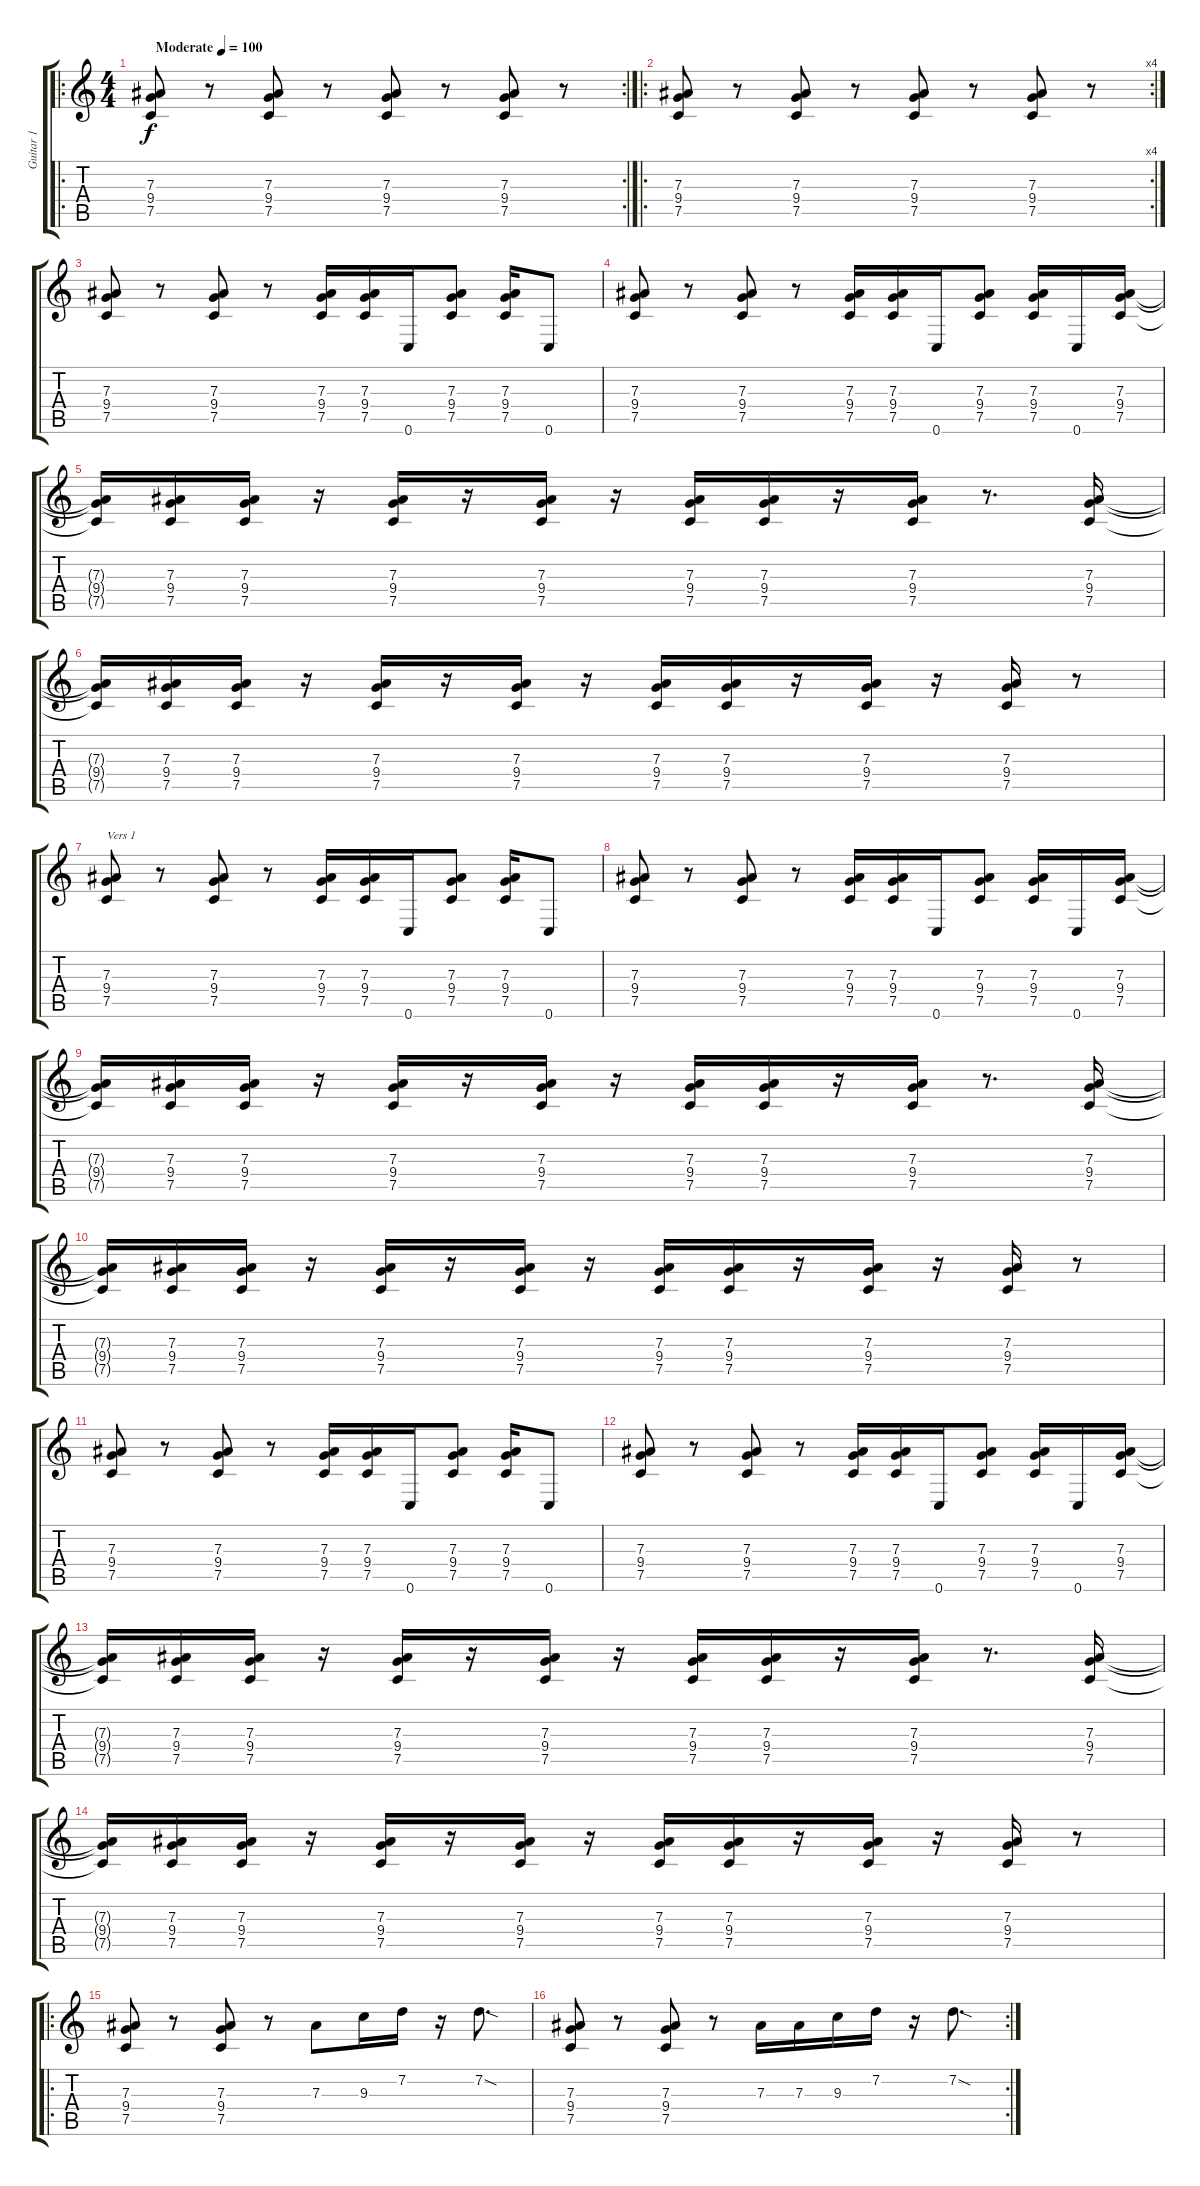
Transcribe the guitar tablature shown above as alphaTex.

\track ("Guitar 1" "Guitar 1") {instrument distortionguitar}
\staff {score tabs}
\tuning (C4 G3 Eb3 Bb2 F2 C2) {hide}
\ro
\rc 2
\ts (4 4)
\tempo (100 "Moderate")
\clef g2
\ks c
(7.3 9.4 7.5).8{dy f instrument distortionguitar} r.8 (7.3 9.4 7.5).8 r.8 (7.3 9.4 7.5).8 r.8 (7.3 9.4 7.5).8 r.8 |
\ro
\rc 4
(7.3 9.4 7.5).8 r.8 (7.3 9.4 7.5).8 r.8 (7.3 9.4 7.5).8 r.8 (7.3 9.4 7.5).8 r.8 |
(7.3 9.4 7.5).8 r.8 (7.3 9.4 7.5).8 r.8 (7.3 9.4 7.5).16 (7.3 9.4 7.5).16 0.6.16 (7.3 9.4 7.5).8 (7.3 9.4 7.5).16 0.6.8 |
(7.3 9.4 7.5).8 r.8 (7.3 9.4 7.5).8 r.8 (7.3 9.4 7.5).16 (7.3 9.4 7.5).16 0.6.16 (7.3 9.4 7.5).8 (7.3 9.4 7.5).16 0.6.16 (7.3 9.4 7.5).16 |
(7.3{t} 9.4{t} 7.5{t}).16 (7.3 9.4 7.5).16 (7.3 9.4 7.5).16 r.16 (7.3 9.4 7.5).16 r.16 (7.3 9.4 7.5).16 r.16 (7.3 9.4 7.5).16 (7.3 9.4 7.5).16 r.16 (7.3 9.4 7.5).16 r.8{d} (7.3 9.4 7.5).16 |
(7.3{t} 9.4{t} 7.5{t}).16 (7.3 9.4 7.5).16 (7.3 9.4 7.5).16 r.16 (7.3 9.4 7.5).16 r.16 (7.3 9.4 7.5).16 r.16 (7.3 9.4 7.5).16 (7.3 9.4 7.5).16 r.16 (7.3 9.4 7.5).16 r.16 (7.3 9.4 7.5).16 r.8 |
(7.3 9.4 7.5).8{txt "Vers 1"} r.8 (7.3 9.4 7.5).8 r.8 (7.3 9.4 7.5).16 (7.3 9.4 7.5).16 0.6.16 (7.3 9.4 7.5).8 (7.3 9.4 7.5).16 0.6.8 |
(7.3 9.4 7.5).8 r.8 (7.3 9.4 7.5).8 r.8 (7.3 9.4 7.5).16 (7.3 9.4 7.5).16 0.6.16 (7.3 9.4 7.5).8 (7.3 9.4 7.5).16 0.6.16 (7.3 9.4 7.5).16 |
(7.3{t} 9.4{t} 7.5{t}).16 (7.3 9.4 7.5).16 (7.3 9.4 7.5).16 r.16 (7.3 9.4 7.5).16 r.16 (7.3 9.4 7.5).16 r.16 (7.3 9.4 7.5).16 (7.3 9.4 7.5).16 r.16 (7.3 9.4 7.5).16 r.8{d} (7.3 9.4 7.5).16 |
(7.3{t} 9.4{t} 7.5{t}).16 (7.3 9.4 7.5).16 (7.3 9.4 7.5).16 r.16 (7.3 9.4 7.5).16 r.16 (7.3 9.4 7.5).16 r.16 (7.3 9.4 7.5).16 (7.3 9.4 7.5).16 r.16 (7.3 9.4 7.5).16 r.16 (7.3 9.4 7.5).16 r.8 |
(7.3 9.4 7.5).8 r.8 (7.3 9.4 7.5).8 r.8 (7.3 9.4 7.5).16 (7.3 9.4 7.5).16 0.6.16 (7.3 9.4 7.5).8 (7.3 9.4 7.5).16 0.6.8 |
(7.3 9.4 7.5).8 r.8 (7.3 9.4 7.5).8 r.8 (7.3 9.4 7.5).16 (7.3 9.4 7.5).16 0.6.16 (7.3 9.4 7.5).8 (7.3 9.4 7.5).16 0.6.16 (7.3 9.4 7.5).16 |
(7.3{t} 9.4{t} 7.5{t}).16 (7.3 9.4 7.5).16 (7.3 9.4 7.5).16 r.16 (7.3 9.4 7.5).16 r.16 (7.3 9.4 7.5).16 r.16 (7.3 9.4 7.5).16 (7.3 9.4 7.5).16 r.16 (7.3 9.4 7.5).16 r.8{d} (7.3 9.4 7.5).16 |
(7.3{t} 9.4{t} 7.5{t}).16 (7.3 9.4 7.5).16 (7.3 9.4 7.5).16 r.16 (7.3 9.4 7.5).16 r.16 (7.3 9.4 7.5).16 r.16 (7.3 9.4 7.5).16 (7.3 9.4 7.5).16 r.16 (7.3 9.4 7.5).16 r.16 (7.3 9.4 7.5).16 r.8 |
\ro
(7.3 9.4 7.5).8 r.8 (7.3 9.4 7.5).8 r.8 7.3.8 9.3.16 7.2.16 r.16 7.2{sod}.8{d} |
\rc 2
(7.3 9.4 7.5).8 r.8 (7.3 9.4 7.5).8 r.8 7.3.16 7.3.16 9.3.16 7.2.16 r.16 7.2{sod}.8{d}
